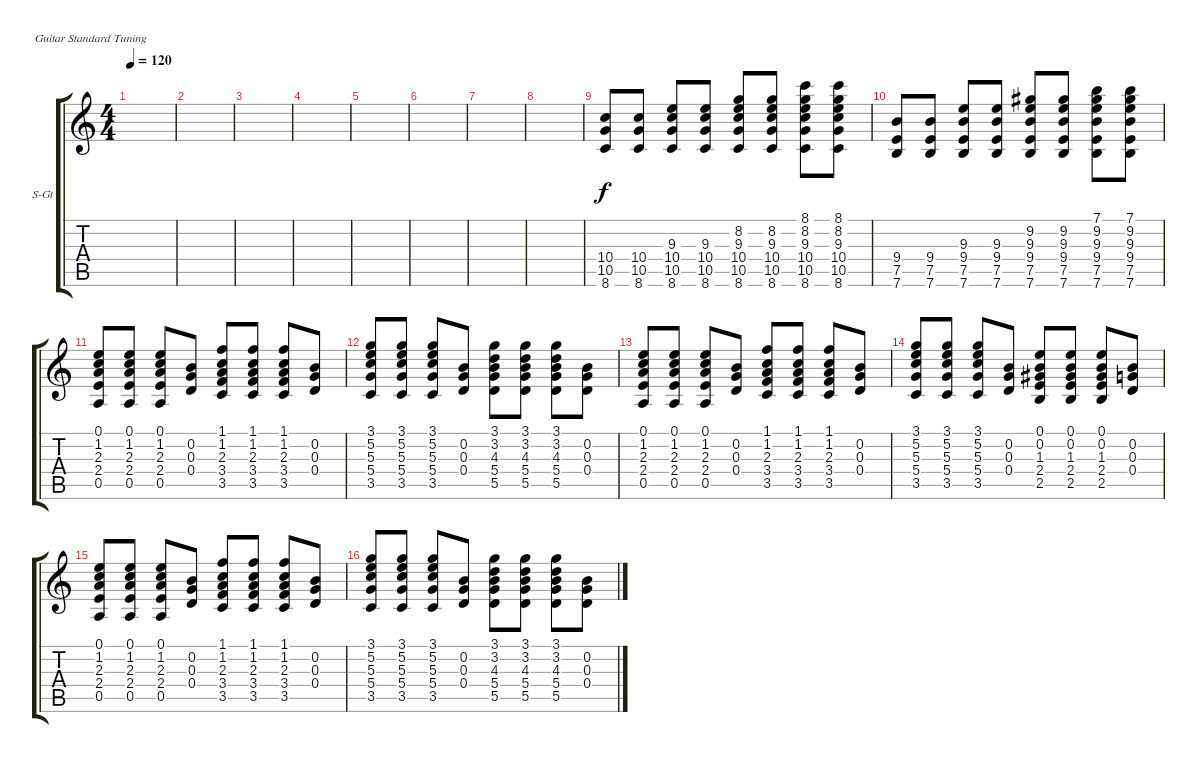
\bracketExtendMode groupsimilarinstruments
\firstSystemTrackNameOrientation horizontal
\otherSystemsTrackNameOrientation horizontal
\track ("Accustic" "S-Gt") {instrument acousticguitarsteel}
\staff {score tabs}
\tuning (E4 B3 G3 D3 A2 E2)
\ts (4 4)
\tempo 120
\clef g2
\ks c
|
|
|
|
|
|
|
|
(10.4 10.5 8.6).8 (10.4 10.5 8.6).8 (9.3 10.4 10.5 8.6).8 (9.3 10.4 10.5 8.6).8 (8.2 9.3 10.4 10.5 8.6).8 (8.2 9.3 10.4 10.5 8.6).8 (8.1 8.2 9.3 10.4 10.5 8.6).8 (8.1 8.2 9.3 10.4 10.5 8.6).8 |
(9.4 7.5 7.6).8 (9.4 7.5 7.6).8 (9.3 9.4 7.5 7.6).8 (9.3 9.4 7.5 7.6).8 (9.2 9.3 9.4 7.5 7.6).8 (9.2 9.3 9.4 7.5 7.6).8 (7.1 9.2 9.3 9.4 7.5 7.6).8 (7.1 9.2 9.3 9.4 7.5 7.6).8 |
(0.1 1.2 2.3 2.4 0.5).8 (0.1 1.2 2.3 2.4 0.5).8 (0.1 1.2 2.3 2.4 0.5).8 (0.2 0.3 0.4).8 (1.1 1.2 2.3 3.4 3.5).8 (1.1 1.2 2.3 3.4 3.5).8 (1.1 1.2 2.3 3.4 3.5).8 (0.2 0.3 0.4).8 |
(3.1 5.2 5.3 5.4 3.5).8 (3.1 5.2 5.3 5.4 3.5).8 (3.1 5.2 5.3 5.4 3.5).8 (0.2 0.3 0.4).8 (3.1 3.2 4.3 5.4 5.5).8 (3.1 3.2 4.3 5.4 5.5).8 (3.1 3.2 4.3 5.4 5.5).8 (0.2 0.3 0.4).8 |
(0.1 1.2 2.3 2.4 0.5).8 (0.1 1.2 2.3 2.4 0.5).8 (0.1 1.2 2.3 2.4 0.5).8 (0.2 0.3 0.4).8 (1.1 1.2 2.3 3.4 3.5).8 (1.1 1.2 2.3 3.4 3.5).8 (1.1 1.2 2.3 3.4 3.5).8 (0.2 0.3 0.4).8 |
(3.1 5.2 5.3 5.4 3.5).8 (3.1 5.2 5.3 5.4 3.5).8 (3.1 5.2 5.3 5.4 3.5).8 (0.2 0.3 0.4).8 (0.1 0.2 1.3 2.4 2.5).8 (0.1 0.2 1.3 2.4 2.5).8 (0.1 0.2 1.3 2.4 2.5).8 (0.2 0.3 0.4).8 |
(0.1 1.2 2.3 2.4 0.5).8 (0.1 1.2 2.3 2.4 0.5).8 (0.1 1.2 2.3 2.4 0.5).8 (0.2 0.3 0.4).8 (1.1 1.2 2.3 3.4 3.5).8 (1.1 1.2 2.3 3.4 3.5).8 (1.1 1.2 2.3 3.4 3.5).8 (0.2 0.3 0.4).8 |
(3.1 5.2 5.3 5.4 3.5).8 (3.1 5.2 5.3 5.4 3.5).8 (3.1 5.2 5.3 5.4 3.5).8 (0.2 0.3 0.4).8 (3.1 3.2 4.3 5.4 5.5).8 (3.1 3.2 4.3 5.4 5.5).8 (3.1 3.2 4.3 5.4 5.5).8 (0.2 0.3 0.4).8
